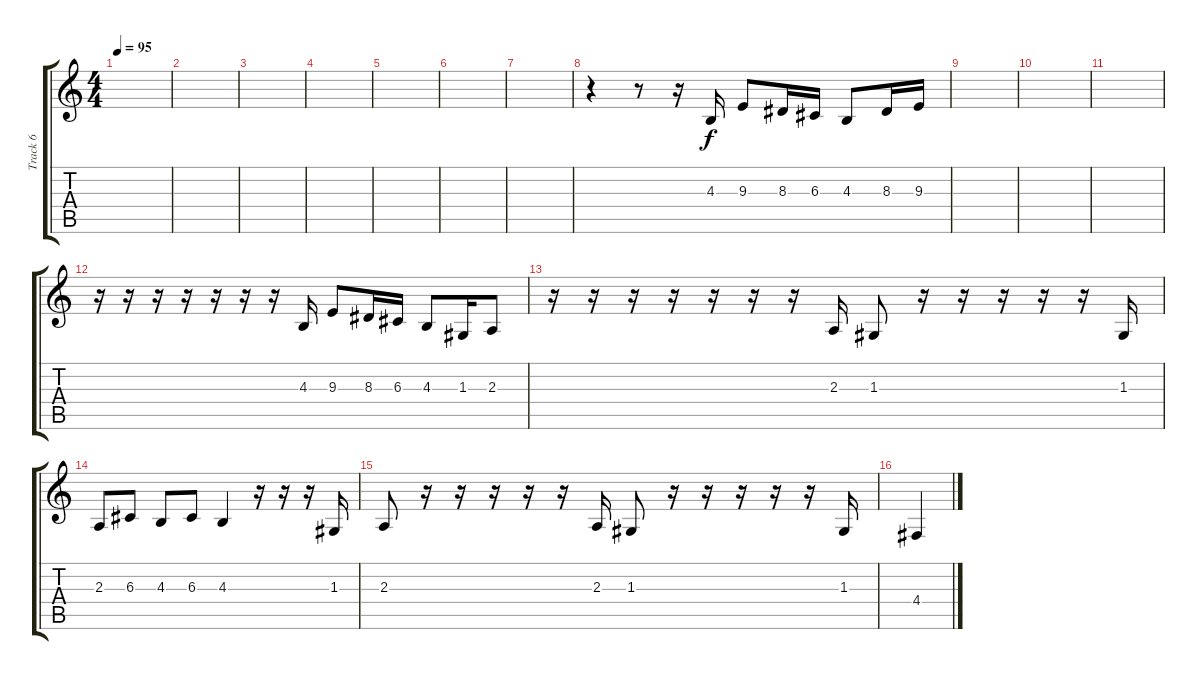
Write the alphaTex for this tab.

\track ("Track 6" "Track 6") {instrument baritonesax}
\staff {score tabs}
\tuning (E4 B3 G3 D3 A2 E2) {hide}
\ts (4 4)
\tempo 95
\clef g2
\ks c
|
|
|
|
|
|
|
r.4 r.8 r.16 4.3.16 9.3.8 8.3.16 6.3.16 4.3.8 8.3.16 9.3.16 |
|
|
|
r.16 r.16 r.16 r.16 r.16 r.16 r.16 4.3.16 9.3.8 8.3.16 6.3.16 4.3.8 1.3.16 2.3.8 |
r.16 r.16 r.16 r.16 r.16 r.16 r.16 2.3.16 1.3.8 r.16 r.16 r.16 r.16 r.16 1.3.16 |
2.3.8 6.3.8 4.3.8 6.3.8 4.3.4 r.16 r.16 r.16 1.3.16 |
2.3.8 r.16 r.16 r.16 r.16 r.16 2.3.16 1.3.8 r.16 r.16 r.16 r.16 r.16 1.3.16 |
4.4.4
